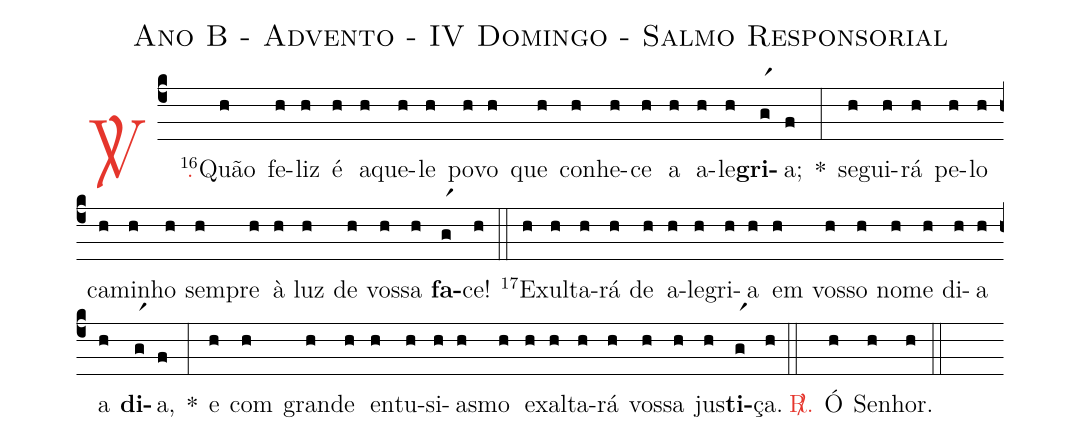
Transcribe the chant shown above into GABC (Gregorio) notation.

name: Ano B - Advento - IV Domingo - Salmo Responsorial;
%%
(c4)

<c><sp>V/</sp>.</c>() <v>\VSup{16}</v>Quão(h) fe(h)liz(h) é(h) a(h)que(h)le(h) po(h)vo(h) que(h) co(h)nhe(h)ce(h) a(h) a(h)le(h)<b>gri</b>(gr1)a;(f) *(:)
se(h)gui(h)rá(h) pe(h)lo(h) ca(h)mi(h)nho(h) sem(h)pre(h) à(h) luz(h) de(h) vos(h)sa(h) <b>fa</b>(gr1)ce!(h)

(::)

<v>\VSup{17}</v>E(h)xul(h)ta(h)rá(h) de(h) a(h)le(h)gri(h)a(h) em(h) vos(h)so(h) no(h)me(h) di(h)a(h) a(h) <b>di</b>(gr1)a,(f) *(:)
e(h) com(h) gran(h)de(h) en(h)tu(h)si(h)as(h)mo(h) e(h)xal(h)ta(h)rá(h) vos(h)sa(h) jus(h)<b>ti</b>(gr1)ça.(h)

(::)

<c><sp>R/</sp>.</c>() Ó(h) Se(h)nhor.(h)

(::)
